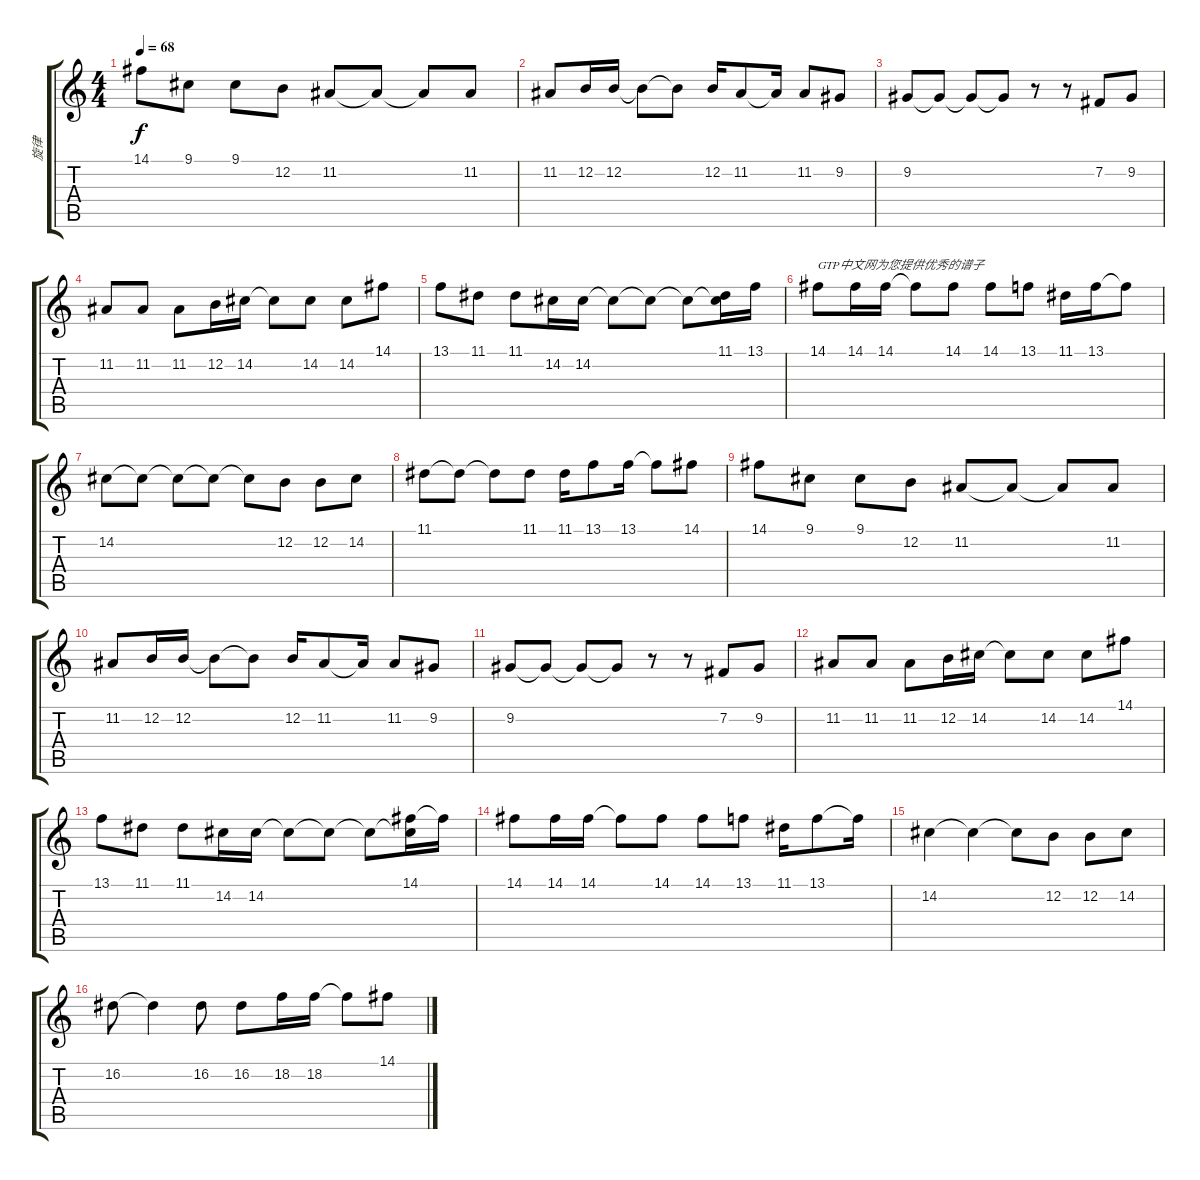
\track ("旋律" "旋律") {instrument sopranosax}
\staff {score tabs}
\tuning (E4 B3 G3 D3 A2 E2) {hide}
\ts (4 4)
\tempo 68
\clef g2
\ks c
14.1.8{dy f} 9.1.8 9.1.8 12.2.8 11.2.8 11.2{t}.8 11.2{t}.8 11.2.8 |
11.2.8 12.2.16 12.2.16 12.2{t}.8 12.2{t}.8 12.2.16 11.2.8 11.2{t}.16 11.2.8 9.2.8 |
9.2.8 9.2{t}.8 9.2{t}.8 9.2{t}.8 r.8 r.8 7.2.8 9.2.8 |
11.2.8 11.2.8 11.2.8 12.2.16 14.2.16 14.2{t}.8 14.2.8 14.2.8 14.1.8 |
13.1.8 11.1.8 11.1.8 14.2.16 14.2.16 14.2{t}.8 14.2{t}.8 14.2{t}.8 (11.1 14.2{t}).16 13.1.16 |
14.1.8{txt "GTP中文网为您提供优秀的谱子"} 14.1.16 14.1.16 14.1{t}.8 14.1.8 14.1.8 13.1.8 11.1.16 13.1.16 13.1{t}.8 |
14.2.8 14.2{t}.8 14.2{t}.8 14.2{t}.8 14.2{t}.8 12.2.8 12.2.8 14.2.8 |
11.1.8 11.1{t}.8 11.1{t}.8 11.1.8 11.1.16 13.1.8 13.1.16 13.1{t}.8 14.1.8 |
14.1.8 9.1.8 9.1.8 12.2.8 11.2.8 11.2{t}.8 11.2{t}.8 11.2.8 |
11.2.8 12.2.16 12.2.16 12.2{t}.8 12.2{t}.8 12.2.16 11.2.8 11.2{t}.16 11.2.8 9.2.8 |
9.2.8 9.2{t}.8 9.2{t}.8 9.2{t}.8 r.8 r.8 7.2.8 9.2.8 |
11.2.8 11.2.8 11.2.8 12.2.16 14.2.16 14.2{t}.8 14.2.8 14.2.8 14.1.8 |
13.1.8 11.1.8 11.1.8 14.2.16 14.2.16 14.2{t}.8 14.2{t}.8 14.2{t}.8 (14.1 14.2{t}).16 14.1{t}.16 |
14.1.8 14.1.16 14.1.16 14.1{t}.8 14.1.8 14.1.8 13.1.8 11.1.16 13.1.8 13.1{t}.16 |
14.2.4 14.2{t}.4 14.2{t}.8 12.2.8 12.2.8 14.2.8 |
16.2.8 16.2{t}.4 16.2.8 16.2.8 18.2.16 18.2.16 18.2{t}.8 14.1.8
